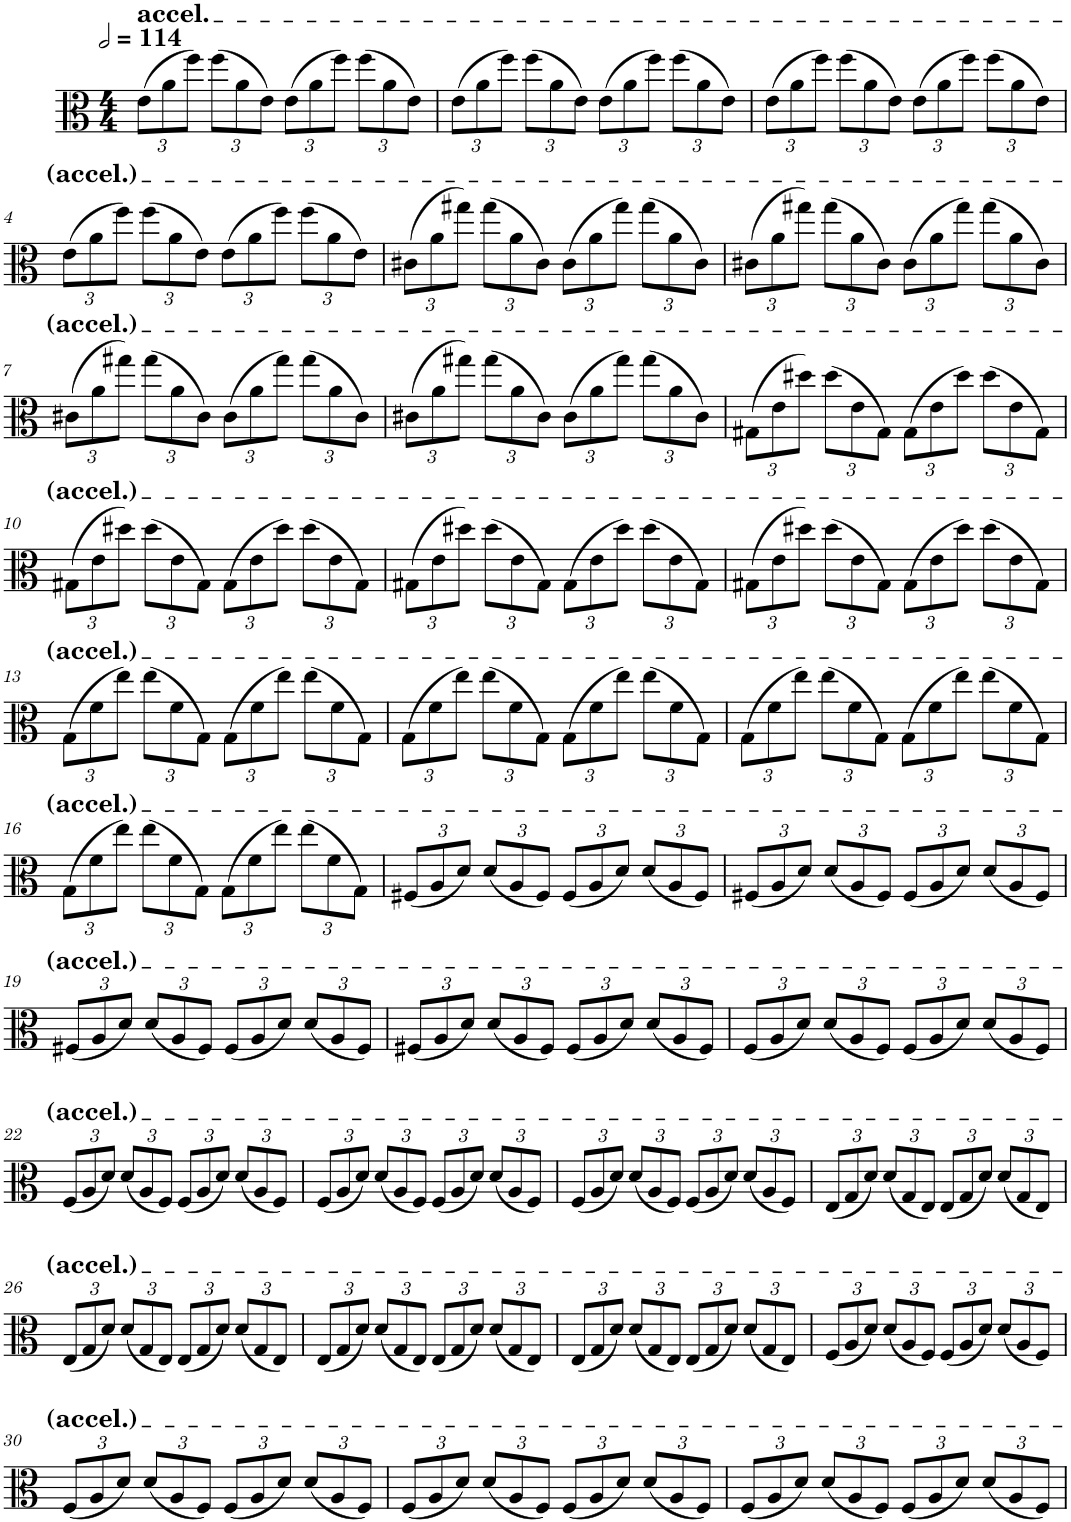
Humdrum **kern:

**kern
*part1
*staff1
*I"Viola
*I'Vla.
*clefC3
*k[]
*M4/4
*MM228
*Xbrackettup
=1
!LO:TX:a:t=accel.
(12e\L
12a\
12ff\J)
(12ff\L
12a\
12e\J)
(12e\L
12a\
12ff\J)
(12ff\L
12a\
12e\J)
=2
(12e\L
12a\
12ff\J)
(12ff\L
12a\
12e\J)
(12e\L
12a\
12ff\J)
(12ff\L
12a\
12e\J)
=3
(12e\L
12a\
12ff\J)
(12ff\L
12a\
12e\J)
(12e\L
12a\
12ff\J)
(12ff\L
12a\
12e\J)
!!LO:LB:g=z
=4
(12e\L
12a\
12ff\J)
(12ff\L
12a\
12e\J)
(12e\L
12a\
12ff\J)
(12ff\L
12a\
12e\J)
=5
(12c#X\L
12a\
12gg#X\J)
(12gg#\L
12a\
12c#\J)
(12c#\L
12a\
12gg#\J)
(12gg#\L
12a\
12c#\J)
=6
(12c#X\L
12a\
12gg#X\J)
(12gg#\L
12a\
12c#\J)
(12c#\L
12a\
12gg#\J)
(12gg#\L
12a\
12c#\J)
!!LO:LB:g=z
=7
(12c#X\L
12a\
12gg#X\J)
(12gg#\L
12a\
12c#\J)
(12c#\L
12a\
12gg#\J)
(12gg#\L
12a\
12c#\J)
=8
(12c#X\L
12a\
12gg#X\J)
(12gg#\L
12a\
12c#\J)
(12c#\L
12a\
12gg#\J)
(12gg#\L
12a\
12c#\J)
=9
(12G#X\L
12e\
12dd#X\J)
(12dd#\L
12e\
12G#\J)
(12G#\L
12e\
12dd#\J)
(12dd#\L
12e\
12G#\J)
!!LO:LB:g=z
=10
(12G#X\L
12e\
12dd#X\J)
(12dd#\L
12e\
12G#\J)
(12G#\L
12e\
12dd#\J)
(12dd#\L
12e\
12G#\J)
=11
(12G#X\L
12e\
12dd#X\J)
(12dd#\L
12e\
12G#\J)
(12G#\L
12e\
12dd#\J)
(12dd#\L
12e\
12G#\J)
=12
(12G#X\L
12e\
12dd#X\J)
(12dd#\L
12e\
12G#\J)
(12G#\L
12e\
12dd#\J)
(12dd#\L
12e\
12G#\J)
!!LO:LB:g=z
=13
(12G\L
12f\
12ee\J)
(12ee\L
12f\
12G\J)
(12G\L
12f\
12ee\J)
(12ee\L
12f\
12G\J)
=14
(12G\L
12f\
12ee\J)
(12ee\L
12f\
12G\J)
(12G\L
12f\
12ee\J)
(12ee\L
12f\
12G\J)
=15
(12G\L
12f\
12ee\J)
(12ee\L
12f\
12G\J)
(12G\L
12f\
12ee\J)
(12ee\L
12f\
12G\J)
!!LO:LB:g=z
=16
(12G\L
12f\
12ee\J)
(12ee\L
12f\
12G\J)
(12G\L
12f\
12ee\J)
(12ee\L
12f\
12G\J)
=17
(12F#X/L
12A/
12d/J)
(12d/L
12A/
12F#/J)
(12F#/L
12A/
12d/J)
(12d/L
12A/
12F#/J)
=18
(12F#X/L
12A/
12d/J)
(12d/L
12A/
12F#/J)
(12F#/L
12A/
12d/J)
(12d/L
12A/
12F#/J)
!!LO:LB:g=z
=19
(12F#X/L
12A/
12d/J)
(12d/L
12A/
12F#/J)
(12F#/L
12A/
12d/J)
(12d/L
12A/
12F#/J)
=20
(12F#X/L
12A/
12d/J)
(12d/L
12A/
12F#/J)
(12F#/L
12A/
12d/J)
(12d/L
12A/
12F#/J)
=21
(12F/L
12A/
12d/J)
(12d/L
12A/
12F/J)
(12F/L
12A/
12d/J)
(12d/L
12A/
12F/J)
!!LO:LB:g=z
=22
(12F/L
12A/
12d/J)
(12d/L
12A/
12F/J)
(12F/L
12A/
12d/J)
(12d/L
12A/
12F/J)
=23
(12F/L
12A/
12d/J)
(12d/L
12A/
12F/J)
(12F/L
12A/
12d/J)
(12d/L
12A/
12F/J)
=24
(12F/L
12A/
12d/J)
(12d/L
12A/
12F/J)
(12F/L
12A/
12d/J)
(12d/L
12A/
12F/J)
=25
(12E/L
12G/
12d/J)
(12d/L
12G/
12E/J)
(12E/L
12G/
12d/J)
(12d/L
12G/
12E/J)
!!LO:LB:g=z
=26
(12E/L
12G/
12d/J)
(12d/L
12G/
12E/J)
(12E/L
12G/
12d/J)
(12d/L
12G/
12E/J)
=27
(12E/L
12G/
12d/J)
(12d/L
12G/
12E/J)
(12E/L
12G/
12d/J)
(12d/L
12G/
12E/J)
=28
(12E/L
12G/
12d/J)
(12d/L
12G/
12E/J)
(12E/L
12G/
12d/J)
(12d/L
12G/
12E/J)
=29
(12F/L
12A/
12d/J)
(12d/L
12A/
12F/J)
(12F/L
12A/
12d/J)
(12d/L
12A/
12F/J)
!!LO:LB:g=z
=30
(12F/L
12A/
12d/J)
(12d/L
12A/
12F/J)
(12F/L
12A/
12d/J)
(12d/L
12A/
12F/J)
=31
(12F/L
12A/
12d/J)
(12d/L
12A/
12F/J)
(12F/L
12A/
12d/J)
(12d/L
12A/
12F/J)
=32
(12F/L
12A/
12d/J)
(12d/L
12A/
12F/J)
(12F/L
12A/
12d/J)
(12d/L
12A/
12F/J)
=
*-
